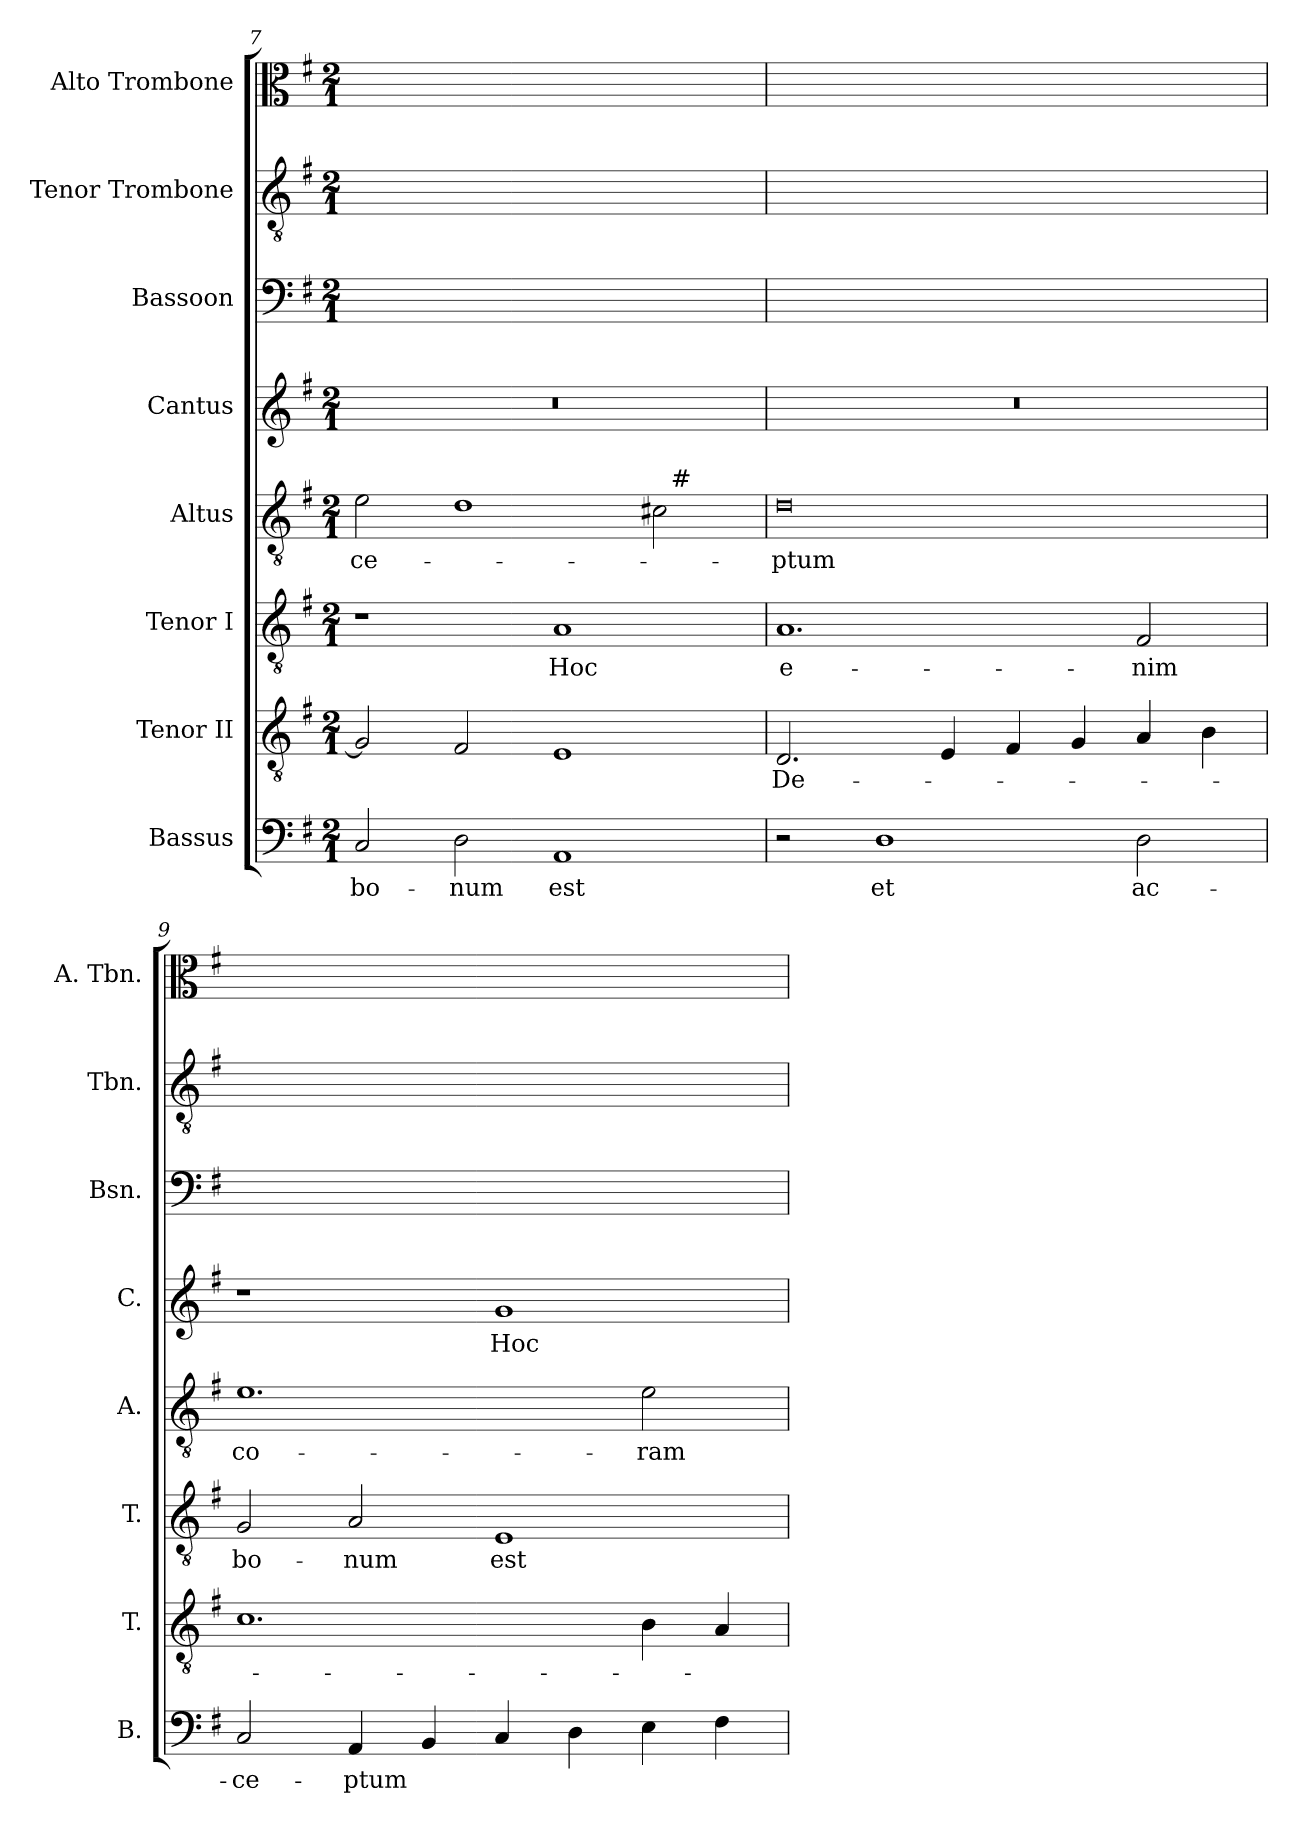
**kern	**text	**kern	**text	**kern	**text	**kern	**text	**kern	**text	**kern	**text	**kern	**text	**kern	**text
*part8	*part8	*part7	*part7	*part6	*part6	*part5	*part5	*part4	*part4	*part3	*part3	*part2	*part2	*part1	*part1
*staff8	*staff8	*staff7	*staff7	*staff6	*staff6	*staff5	*staff5	*staff4	*staff4	*staff3	*staff3	*staff2	*staff2	*staff1	*staff1
*I"Bassus	*	*I"Tenor II	*	*I"Tenor I	*	*I"Altus	*	*I"Cantus	*	*I"Bassoon	*	*I"Tenor Trombone	*	*I"Alto Trombone	*
*I'B.	*	*I'T.	*	*I'T.	*	*I'A.	*	*I'C.	*	*I'Bsn.	*	*I'Tbn.	*	*I'A. Tbn.	*
*clefF4	*	*clefGv2	*	*clefGv2	*	*clefGv2	*	*clefG2	*	*clefF4	*	*clefGv2	*	*clefC3	*
*	*	*ITrd7c12	*	*ITrd7c12	*	*ITrd7c12	*	*	*	*	*	*	*	*	*
*k[f#]	*	*k[f#]	*	*k[f#]	*	*k[f#]	*	*k[f#]	*	*k[f#]	*	*k[f#]	*	*k[f#]	*
*G:	*	*G:	*	*G:	*	*G:	*	*G:	*	*G:	*	*G:	*	*G:	*
*M2/1	*	*M2/1	*	*M2/1	*	*M2/1	*	*M2/1	*	*M2/1	*	*M2/1	*	*M2/1	*
=7	=7	=7	=7	=7	=7	=7	=7	=7	=7	=7	=7	=7	=7	=7	=7
!	!LO:LY:b	!	!	!	!	!	!LO:LY:b	!LO:N:vis=1	!	!	!	!	!	!	!
*	*	*	*	*	*	*^	*	*	*	*	*	*	*	*	*
2C/	bo-	2GG/]	.	1r	.	2E\	1ryy	-ce-	0r	.	2C/yy	bo-	1ryy	.	0ryy	.
!	!LO:LY:b	!	!	!	!	!	!	!	!	!	!	!	!	!	!	!
2D\	-num	2FF#/	.	.	.	1D	.	.	.	.	2D\yy	-num	.	.	.	.
!	!LO:LY:b	!	!	!	!LO:LY:b	!	!	!	!	!	!	!	!	!	!	!
1AA	est	1EE	.	1AA	Hoc	.	2ryy	.	.	.	1AAyy	est	1AAyy	Hoc	.	.
.	.	.	.	.	.	2C#\	32ryy	.	.	.	.	.	.	.	.	.
!	!	!	!	!	!	!	!LO:TX:a:t=#	!	!	!	!	!	!	!	!	!
.	.	.	.	.	.	.	4...ryy	.	.	.	.	.	.	.	.	.
=8	=8	=8	=8	=8	=8	=8	=8	=8	=8	=8	=8	=8	=8	=8	=8	=8
!	!	!	!LO:LY:b	!	!LO:LY:b	!	!	!LO:LY:b	!LO:N:vis=1	!	!	!	!	!	!	!
*	*	*	*	*	*	*v	*v	*	*	*	*	*	*	*	*	*
2r	.	2.DD/	De-	1.AA	e-	0D	-ptum	0r	.	2ryy	.	1.AAyy	e-	0ryy	.
!	!LO:LY:b	!	!	!	!	!	!	!	!	!	!	!	!	!	!
1D	et	.	.	.	.	.	.	.	.	1Dyy	et	.	.	.	.
.	.	4EE/	.	.	.	.	.	.	.	.	.	.	.	.	.
.	.	4FF#/	.	.	.	.	.	.	.	.	.	.	.	.	.
.	.	4GG/	.	.	.	.	.	.	.	.	.	.	.	.	.
!	!LO:LY:b	!	!	!	!LO:LY:b	!	!	!	!	!	!	!	!	!	!
2D\	ac-	4AA/	.	2FF#/	-nim	.	.	.	.	2D\yy	ac-	2FF#/yy	-nim	.	.
.	.	4BB\	.	.	.	.	.	.	.	.	.	.	.	.	.
=9	=9	=9	=9	=9	=9	=9	=9	=9	=9	=9	=9	=9	=9	=9	=9
!	!LO:LY:b	!	!	!	!LO:LY:b	!	!LO:LY:b	!	!	!	!	!	!	!	!
2C/	-ce-	1.C	.	2GG/	bo-	1.E	co-	1r	.	2C/yy	-ce-	2GG/yy	bo-	1ryy	.
!	!LO:LY:b	!	!	!	!LO:LY:b	!	!	!	!	!	!	!	!	!	!
4AA/	-ptum	.	.	2AA/	-num	.	.	.	.	4AA/yy	-ptum	2AA/yy	-num	.	.
4BB/	.	.	.	.	.	.	.	.	.	4BB/yy	.	.	.	.	.
!	!	!	!	!	!LO:LY:b	!	!	!	!LO:LY:b	!	!	!	!	!	!
4C/	.	.	.	1EE	est	.	.	1g	Hoc	4C/yy	.	1EEyy	est	1gyy	Hoc
4D\	.	.	.	.	.	.	.	.	.	4D\yy	.	.	.	.	.
!	!	!	!	!	!	!	!LO:LY:b	!	!	!	!	!	!	!	!
4E\	.	4BB\	.	.	.	2E\	-ram	.	.	4E\yy	.	.	.	.	.
4F#\	.	4AA/	.	.	.	.	.	.	.	4F#\yy	.	.	.	.	.
=	=	=	=	=	=	=	=	=	=	=	=	=	=	=	=
*-	*-	*-	*-	*-	*-	*-	*-	*-	*-	*-	*-	*-	*-	*-	*-
